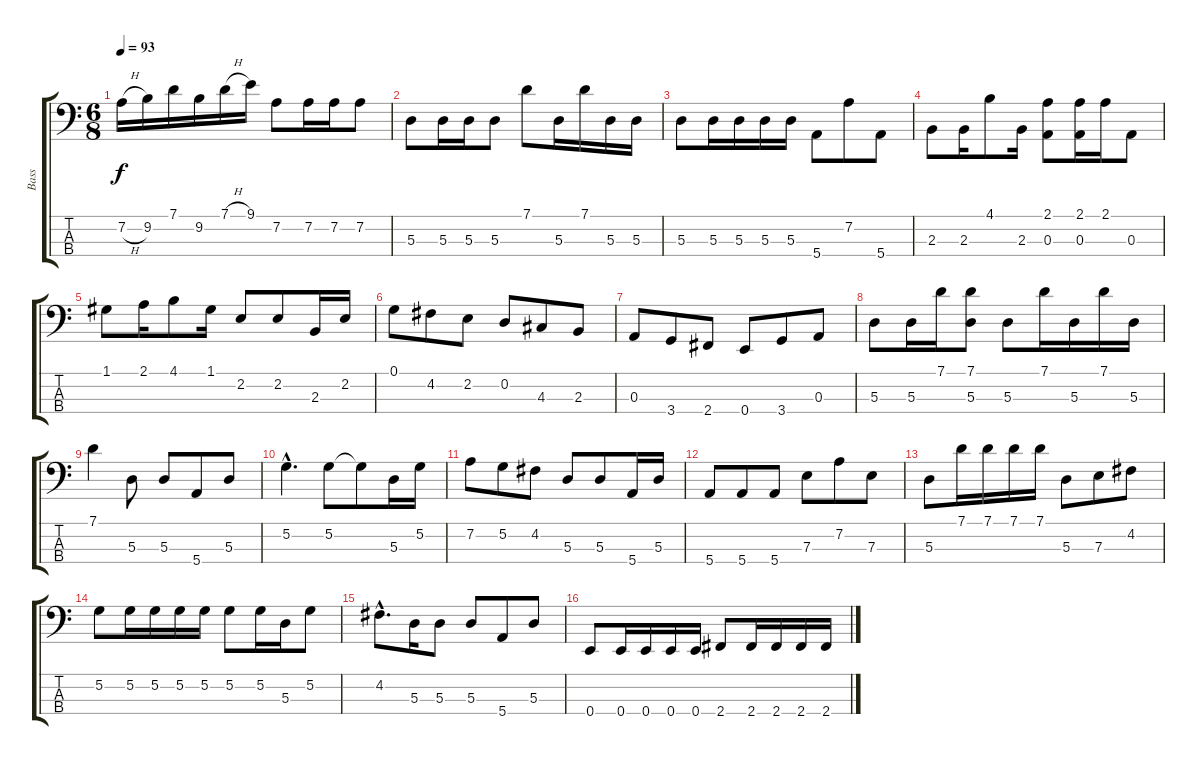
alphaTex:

\track ("Bass" "Bass") {instrument acousticguitarnylon}
\staff {score tabs}
\tuning (G2 D2 A1 E1) {hide}
\ts (6 8)
\tempo 93
\clef f4
\ks c
7.2{h}.16{dy f} 9.2.16 7.1.16 9.2.16 7.1{h}.16 9.1.16 7.2.8 7.2.16 7.2.16 7.2.8 |
5.3.8 5.3.16 5.3.16 5.3.8 7.1.8 5.3.16 7.1.16 5.3.16 5.3.16 |
5.3.8 5.3.16 5.3.16 5.3.16 5.3.16 5.4.8 7.2.8 5.4.8 |
2.3.8 2.3.16 4.1.8 2.3.16 (2.1 0.3).8 (2.1 0.3).16 2.1.16 0.3.8 |
1.1.8 2.1.16 4.1.8 1.1.16 2.2.8 2.2.8 2.3.16 2.2.16 |
0.1.8 4.2.8 2.2.8 0.2.8 4.3.8 2.3.8 |
0.3.8 3.4.8 2.4.8 0.4.8 3.4.8 0.3.8 |
5.3.8 5.3.16 7.1.16 (7.1 5.3).8 5.3.8 7.1.16 5.3.16 7.1.16 5.3.16 |
7.1.4 5.3.8 5.3.8 5.4.8 5.3.8 |
5.2{hac}.4{d} 5.2.8 5.2{t}.8 5.3.16 5.2.16 |
7.2.8 5.2.8 4.2.8 5.3.8 5.3.8 5.4.16 5.3.16 |
5.4.8 5.4.8 5.4.8 7.3.8 7.2.8 7.3.8 |
5.3.8 7.1.16 7.1.16 7.1.16 7.1.16 5.3.8 7.3.8 4.2.8 |
5.2.8 5.2.16 5.2.16 5.2.16 5.2.16 5.2.8 5.2.16 5.3.16 5.2.8 |
4.2{hac}.8{d} 5.3.16 5.3.8 5.3.8 5.4.8 5.3.8 |
0.4.8 0.4.16 0.4.16 0.4.16 0.4.16 2.4.8 2.4.16 2.4.16 2.4.16 2.4.16
